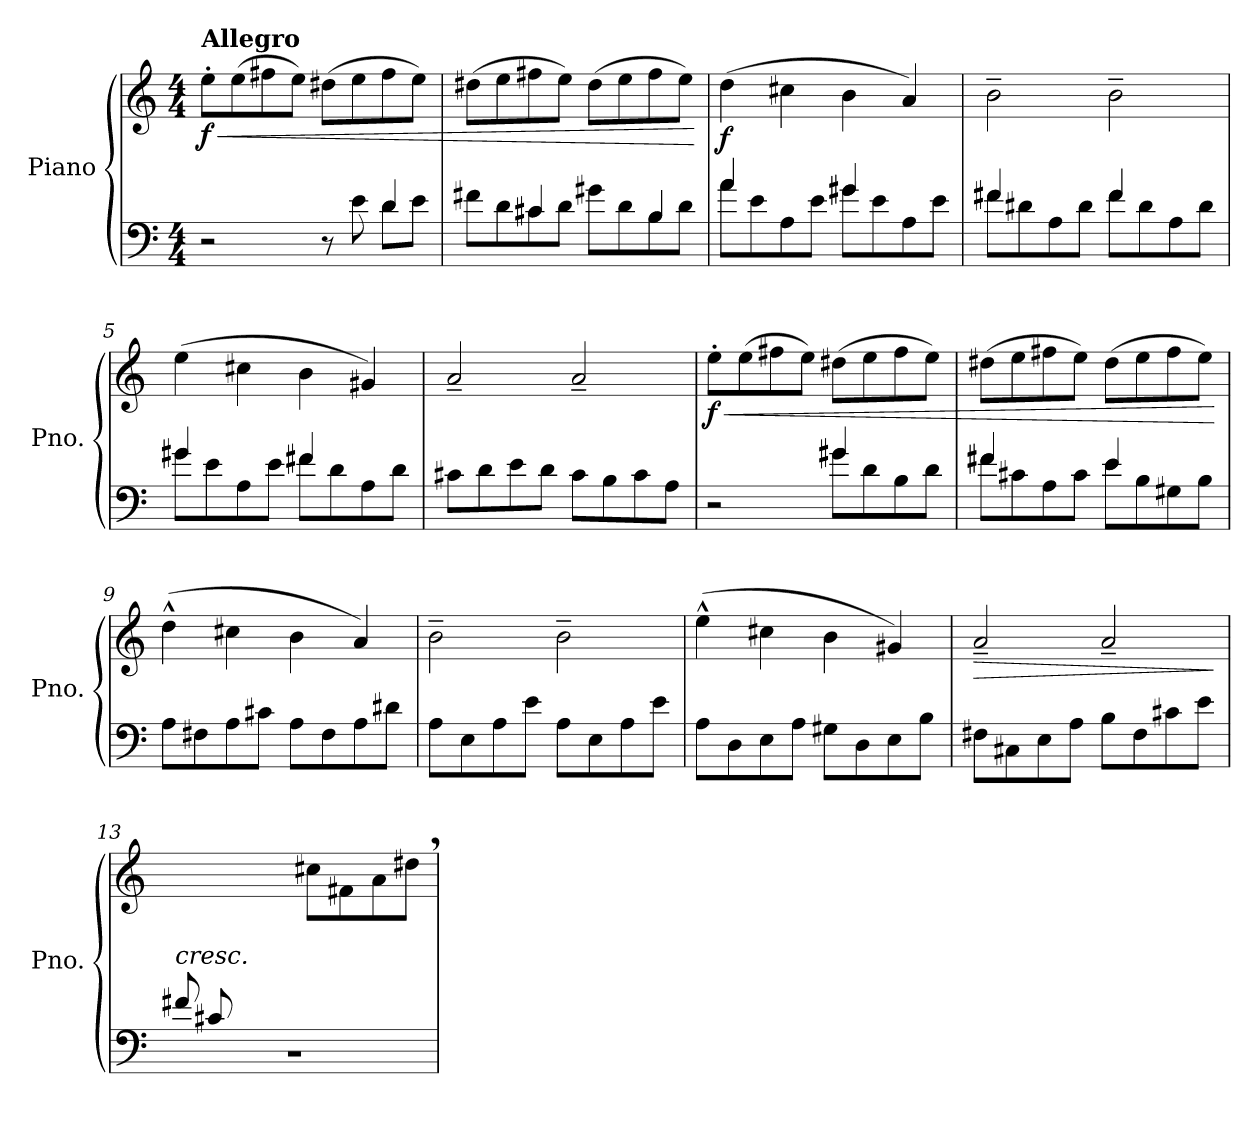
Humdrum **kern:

**kern	**kern	**dynam
*part1	*part1	*part1
*staff2	*staff1	*staff1/2
*I"Piano	*	*
*I'Pno.	*	*
*clefF4	*clefG2	*
*k[]	*k[]	*
*M4/4	*M4/4	*
=1	=1	=1
*^	*	*
!	!	!LO:TX:a:B:t=Allegro	!
!	!	!	!LO:HP:b
!	!	!	!LO:DY:n=1:b
2r	2.ryy	8ee'\L	< f
.	.	(>8ee\	.
.	.	8ff#X\	.
.	.	8ee\J)	.
8r	.	(>8dd#X\L	.
8e\	.	8ee\	.
4d/	8d\L	8ff#\	.
.	8e\J	8ee\J)	.
=2	=2	=2	=2
8ryy	8f#X\L	(>8dd#X\L	.
8ryy	8d\	8ee\	.
4c#X/	8c#\	8ff#X\	.
.	8d\J	8ee\J)	.
8ryy	8g#X\L	(>8dd#\L	.
8ryy	8d\	8ee\	.
4B/	8B\	8ff#\	.
.	8d\J	8ee\J)	.
*v	*v	*	*
.	.	[
=3	=3	=3
*^	*	*
!	!	!	!LO:DY:b
4a/	8a\L	(>4dd\	f
.	8e\	.	.
8ryy	8A\	4cc#X\	.
8ryy	8e\J	.	.
4g#X/	8g#\L	4b\	.
.	8e\	.	.
8ryy	8A\	4a/)	.
8ryy	8e\J	.	.
=4	=4	=4	=4
4f#X/	8f#\L	2b~\	.
.	8d#X\	.	.
8ryy	8A\	.	.
8ryy	8d#\J	.	.
4f#/	8f#\L	2b~\	.
.	8d#\	.	.
8ryy	8A\	.	.
8ryy	8d#\J	.	.
!!LO:LB:g=z
=5	=5	=5	=5
4g#X/	8g#\L	(>4ee\	.
.	8e\	.	.
8ryy	8A\	4cc#X\	.
8ryy	8e\J	.	.
4f#X/	8f#\L	4b\	.
.	8d\	.	.
8ryy	8A\	4g#X/)	.
8ryy	8d\J	.	.
*v	*v	*	*
=6	=6	=6
8c#X\L	2a~/	.
8d\	.	.
8e\	.	.
8d\J	.	.
8c#\L	2a~/	.
8B\	.	.
8c#\	.	.
8A\J	.	.
=7	=7	=7
*^	*	*
!	!	!	!LO:HP:b
!	!	!	!LO:DY:n=1:b
2r	2ryy	8ee'\L	< f
.	.	(>8ee\	.
.	.	8ff#X\	.
.	.	8ee\J)	.
4g#X/	8g#\L	(>8dd#X\L	.
.	8d\	8ee\	.
8ryy	8B\	8ff#\	.
8ryy	8d\J	8ee\J)	.
=8	=8	=8	=8
4f#X/	8f#\L	(>8dd#X\L	.
.	8c#X\	8ee\	.
8ryy	8A\	8ff#X\	.
8ryy	8c#\J	8ee\J)	.
4e/	8e\L	(>8dd#\L	.
.	8B\	8ee\	.
8ryy	8G#X\	8ff#\	.
8ryy	8B\J	8ee\J)	.
*v	*v	*	*
.	.	[
!!LO:LB:g=z
=9	=9	=9
8A\L	(>4dd^^\	.
8F#X\	.	.
8A\	4cc#X\	.
8c#X\J	.	.
8A\L	4b\	.
8F#\	.	.
8A\	4a/)	.
8d#X\J	.	.
=10	=10	=10
8A\L	2b~\	.
8E\	.	.
8A\	.	.
8e\J	.	.
8A\L	2b~\	.
8E\	.	.
8A\	.	.
8e\J	.	.
=11	=11	=11
8A\L	(>4ee^^\	.
8D\	.	.
8E\	4cc#X\	.
8A\J	.	.
8G#X\L	4b\	.
8D\	.	.
8E\	4g#X/)	.
8B\J	.	.
=12	=12	=12
!	!	!LO:HP:b
(>8F#X\L	2a~/	>
8C#X\	.	.
8E\	.	.
8A\J	.	.
8B\L	2a~/	.
8F#\	.	.
8c#X\	.	.
8e\J	.	.
.	.	]
!!LO:LB:g=z
=13	=13	=13
*^	*	*
!	!	!LO:TX:b:i:t=cresc.	!
8f#X/L	1r	4ryy	.
8c#X/	.	.	.
2.ryy	.	8e\	.
.	.	8b\J	.
.	.	8cc#X\L	.
.	.	8f#X\	.
.	.	8a\	.
.	.	8dd#X,\J)	.
*v	*v	*	*
=	=	=
*-	*-	*-
